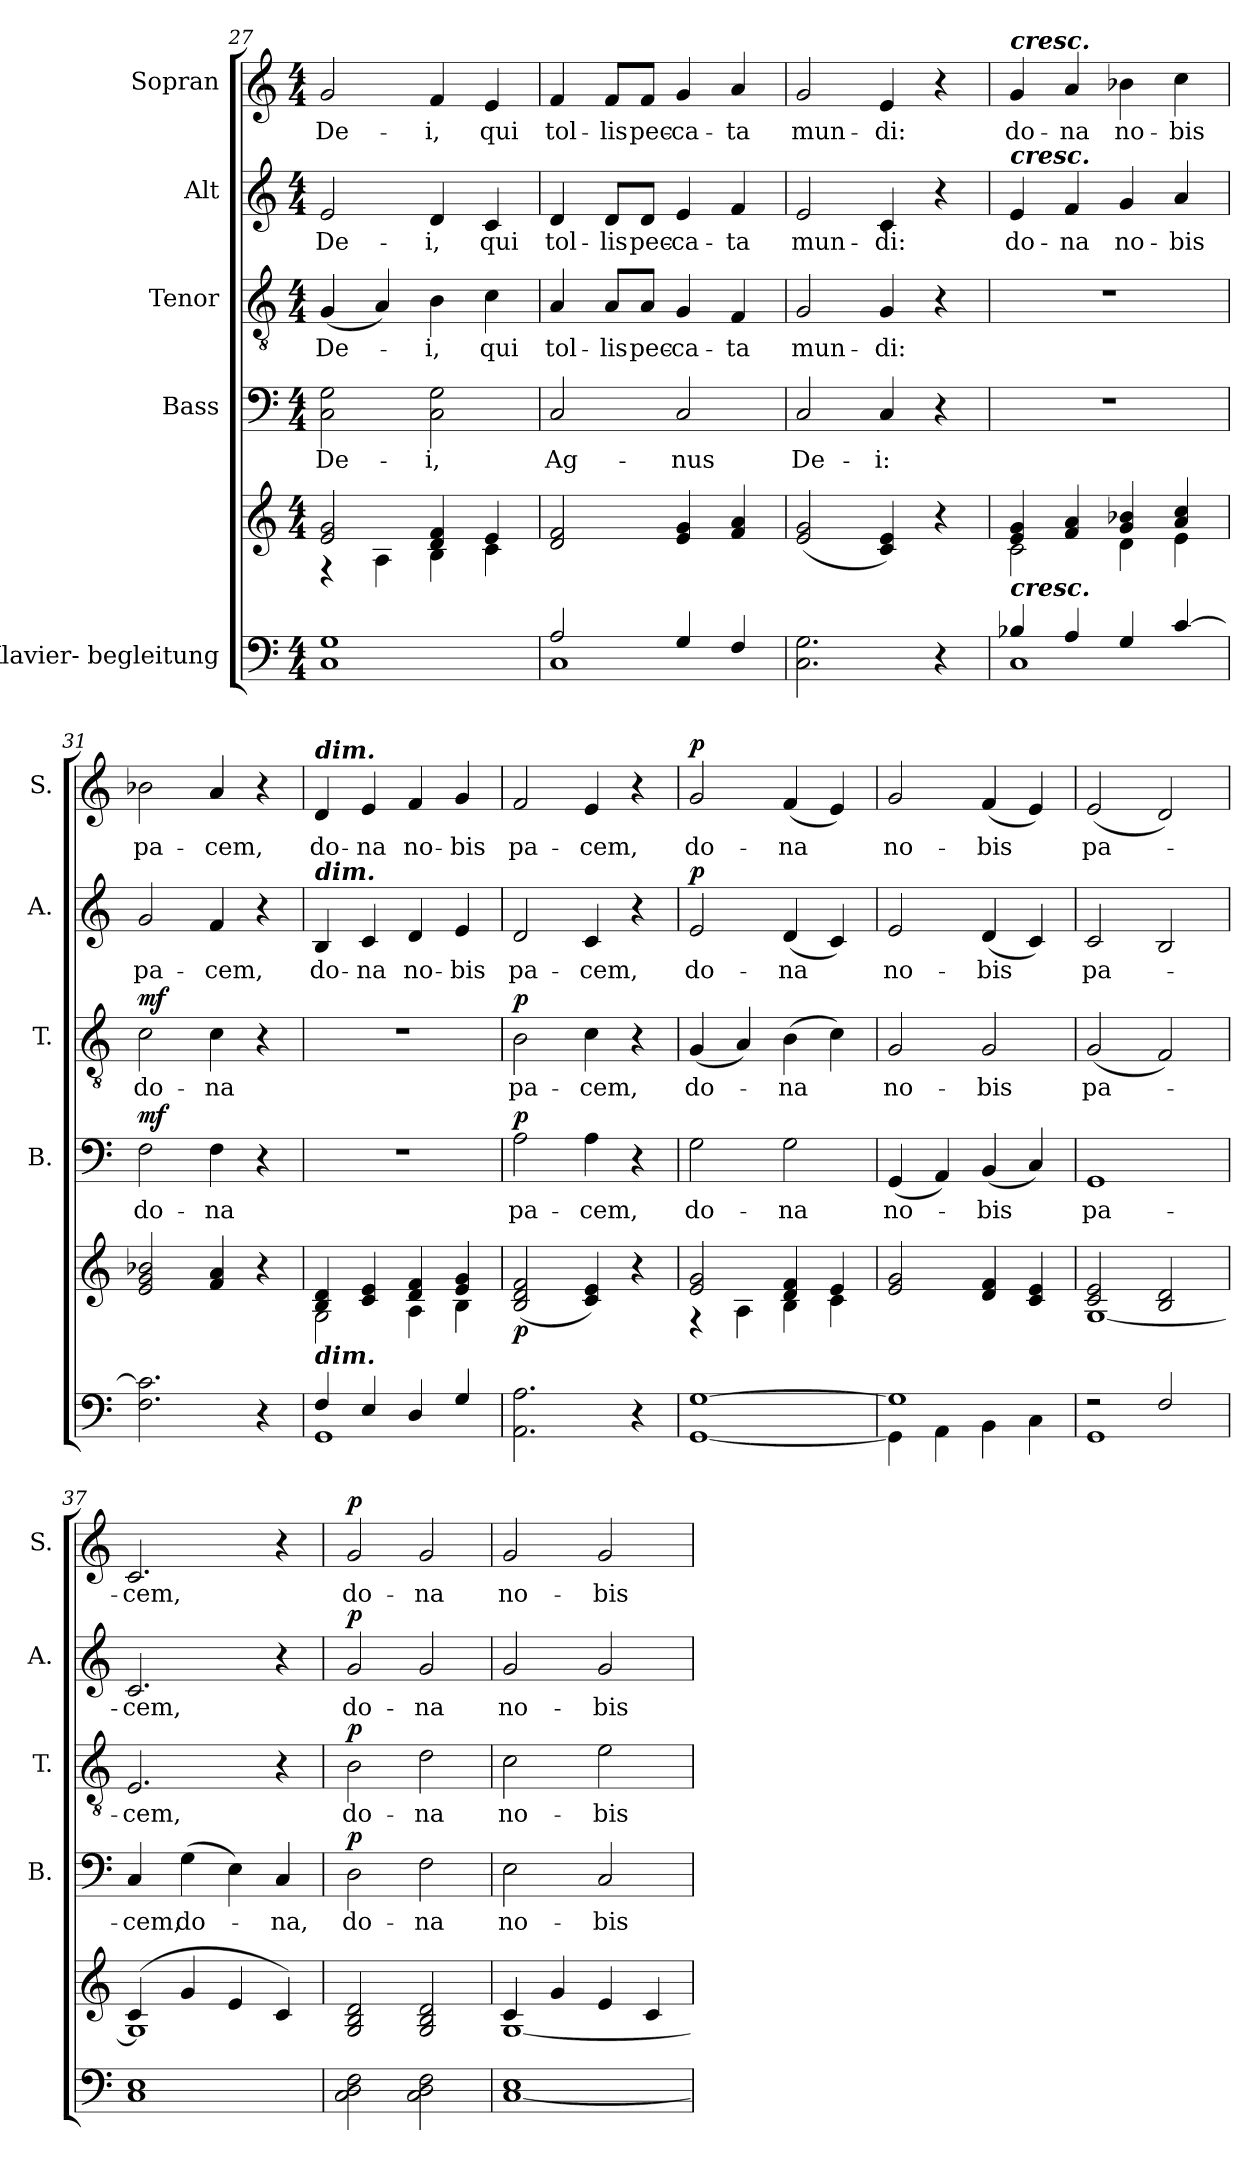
**kern	**kern	**dynam	**kern	**text	**dynam	**kern	**text	**dynam	**kern	**text	**dynam	**kern	**text	**dynam
*part5	*part5	*part5	*part4	*part4	*part4	*part3	*part3	*part3	*part2	*part2	*part2	*part1	*part1	*part1
*staff6	*staff5	*staff5/6	*staff4	*staff4	*staff4	*staff3	*staff3	*staff3	*staff2	*staff2	*staff2	*staff1	*staff1	*staff1
*I"Klavier- begleitung	*	*	*I"Bass	*	*	*I"Tenor	*	*	*I"Alt	*	*	*I"Sopran	*	*
*	*	*	*I'B.	*	*	*I'T.	*	*	*I'A.	*	*	*I'S.	*	*
*clefF4	*clefG2	*	*clefF4	*	*	*clefGv2	*	*	*clefG2	*	*	*clefG2	*	*
*k[]	*k[]	*	*k[]	*	*	*k[]	*	*	*k[]	*	*	*k[]	*	*
*M4/4	*M4/4	*	*M4/4	*	*	*M4/4	*	*	*M4/4	*	*	*M4/4	*	*
=27	=27	=27	=27	=27	=27	=27	=27	=27	=27	=27	=27	=27	=27	=27
*^	*^	*	*	*	*	*	*	*	*	*	*	*	*	*
1G	1C	2e/ 2g/	4rF	.	2C\ 2G\	De-	.	(4G/	De-	.	2e/	De-	.	2g/	De-	.
.	.	.	4A\	.	.	.	.	4A/)	.	.	.	.	.	.	.	.
.	.	4d/ 4f/	4B\	.	2C\ 2G\	-i,	.	4B\	-i,	.	4d/	-i,	.	4f/	-i,	.
.	.	4e/	4c\	.	.	.	.	4c\	qui	.	4c/	qui	.	4e/	qui	.
*	*	*v	*v	*	*	*	*	*	*	*	*	*	*	*	*	*
=28	=28	=28	=28	=28	=28	=28	=28	=28	=28	=28	=28	=28	=28	=28	=28
2A/	1C	2d/ 2f/	.	2C/	Ag-	.	4A/	tol-	.	4d/	tol-	.	4f/	tol-	.
.	.	.	.	.	.	.	8A/L	-lis	.	8d/L	-lis	.	8f/L	-lis	.
.	.	.	.	.	.	.	8A/J	pec-	.	8d/J	pec-	.	8f/J	pec-	.
4G/	.	4e/ 4g/	.	2C/	-nus	.	4G/	-ca-	.	4e/	-ca-	.	4g/	-ca-	.
4F/	.	4f/ 4a/	.	.	.	.	4F/	-ta	.	4f/	-ta	.	4a/	-ta	.
*v	*v	*	*	*	*	*	*	*	*	*	*	*	*	*	*
=29	=29	=29	=29	=29	=29	=29	=29	=29	=29	=29	=29	=29	=29	=29
2.C\ 2.G\	(2e/ 2g/	.	2C/	De-	.	2G/	mun-	.	2e/	mun-	.	2g/	mun-	.
.	4c/ 4e/)	.	4C/	-i:	.	4G/	-di:	.	4c/	-di:	.	4e/	-di:	.
4r	4r	.	4r	.	.	4r	.	.	4r	.	.	4r	.	.
=30	=30	=30	=30	=30	=30	=30	=30	=30	=30	=30	=30	=30	=30	=30
*^	*^	*	*	*	*	*	*	*	*	*	*	*	*	*
!	!	!	!	!	!	!	!	!	!	!	!	!	!	!LO:TX:a:Bi:t=cresc.	!	!
!	!	!	!	!	!	!	!	!	!	!	!LO:TX:a:Bi:t=cresc.	!	!	!	!	!
!	!	!LO:TX:b:Bi:t=cresc.	!	!	!	!	!	!	!	!	!	!	!	!	!	!
4B-X/	1C	4e/ 4g/	2c\	.	1r	.	.	1r	.	.	4e/	do-	.	4g/	do-	.
4A/	.	4f/ 4a/	.	.	.	.	.	.	.	.	4f/	-na	.	4a/	-na	.
4G/	.	4g/ 4b-X/	4d\	.	.	.	.	.	.	.	4g/	no-	.	4b-X\	no-	.
[4c/	.	4a/ 4cc/	4e\	.	.	.	.	.	.	.	4a/	-bis	.	4cc\	-bis	.
*v	*v	*	*	*	*	*	*	*	*	*	*	*	*	*	*	*
!!LO:PB:g=z
=31	=31	=31	=31	=31	=31	=31	=31	=31	=31	=31	=31	=31	=31	=31	=31
!	!	!	!	!	!	!LO:DY:a	!	!	!LO:DY:a	!	!	!	!	!	!
*	*v	*v	*	*	*	*	*	*	*	*	*	*	*	*	*
2.F\ 2.c\]	2e/ 2g/ 2b-X/	.	2F\	do-	mf	2c\	do-	mf	2g/	pa-	.	2b-X\	pa-	.
.	4f/ 4a/	.	4F\	-na	.	4c\	-na	.	4f/	-cem,	.	4a/	-cem,	.
4r	4r	.	4r	.	.	4r	.	.	4r	.	.	4r	.	.
=32	=32	=32	=32	=32	=32	=32	=32	=32	=32	=32	=32	=32	=32	=32
*^	*^	*	*	*	*	*	*	*	*	*	*	*	*	*
!	!	!	!	!	!	!	!	!	!	!	!	!	!	!LO:TX:a:Bi:t=dim.	!	!
!	!	!	!	!	!	!	!	!	!	!	!LO:TX:a:Bi:t=dim.	!	!	!	!	!
!	!	!LO:TX:b:Bi:t=dim.	!	!	!	!	!	!	!	!	!	!	!	!	!	!
4F/	1GG	4B/ 4d/	2G\	.	1r	.	.	1r	.	.	4B/	do-	.	4d/	do-	.
4E/	.	4c/ 4e/	.	.	.	.	.	.	.	.	4c/	-na	.	4e/	-na	.
4D/	.	4d/ 4f/	4A\	.	.	.	.	.	.	.	4d/	no-	.	4f/	no-	.
4G/	.	4e/ 4g/	4B\	.	.	.	.	.	.	.	4e/	-bis	.	4g/	-bis	.
*v	*v	*	*	*	*	*	*	*	*	*	*	*	*	*	*	*
=33	=33	=33	=33	=33	=33	=33	=33	=33	=33	=33	=33	=33	=33	=33	=33
!	!	!	!LO:DY:b	!	!	!LO:DY:a	!	!	!LO:DY:a	!	!	!	!	!	!
*	*v	*v	*	*	*	*	*	*	*	*	*	*	*	*	*
2.AA\ 2.A\	(2B/ 2d/ 2f/	p	2A\	pa-	p	2B\	pa-	p	2d/	pa-	.	2f/	pa-	.
.	4c/ 4e/)	.	4A\	-cem,	.	4c\	-cem,	.	4c/	-cem,	.	4e/	-cem,	.
4r	4r	.	4r	.	.	4r	.	.	4r	.	.	4r	.	.
=34	=34	=34	=34	=34	=34	=34	=34	=34	=34	=34	=34	=34	=34	=34
*^	*^	*	*	*	*	*	*	*	*	*	*	*	*	*
!	!	!	!	!	!	!	!	!	!	!	!	!	!LO:DY:a	!	!	!LO:DY:a
[1G	[1GG	2e/ 2g/	4rF	.	2G\	do-	.	(4G/	do-	.	2e/	do-	p	2g/	do-	p
.	.	.	4A\	.	.	.	.	4A/)	.	.	.	.	.	.	.	.
.	.	4d/ 4f/	4B\	.	2G\	-na	.	(>4B\	-na	.	(4d/	-na	.	(4f/	-na	.
.	.	4e/	4c\	.	.	.	.	4c\)	.	.	4c/)	.	.	4e/)	.	.
*	*	*v	*v	*	*	*	*	*	*	*	*	*	*	*	*	*
=35	=35	=35	=35	=35	=35	=35	=35	=35	=35	=35	=35	=35	=35	=35	=35
1G]	4GG\]	2e/ 2g/	.	(4GG/	no-	.	2G/	no-	.	2e/	no-	.	2g/	no-	.
.	4AA\	.	.	4AA/)	.	.	.	.	.	.	.	.	.	.	.
.	4BB\	4d/ 4f/	.	(4BB/	-bis	.	2G/	-bis	.	(4d/	-bis	.	(4f/	-bis	.
.	4C\	4c/ 4e/	.	4C/)	.	.	.	.	.	4c/)	.	.	4e/)	.	.
=36	=36	=36	=36	=36	=36	=36	=36	=36	=36	=36	=36	=36	=36	=36	=36
*	*	*^	*	*	*	*	*	*	*	*	*	*	*	*	*
2r	1GG	2c/ 2e/	[1G	.	1GG	pa-	.	(2G/	pa-	.	2c/	pa-	.	(2e/	pa-	.
2F/	.	2B/ 2d/	.	.	.	.	.	2F/)	.	.	2B/	.	.	2d/)	.	.
=37	=37	=37	=37	=37	=37	=37	=37	=37	=37	=37	=37	=37	=37	=37	=37	=37
1E	1C	(>4c/	1G]	.	4C/	-cem,	.	2.E/	-cem,	.	2.c/	-cem,	.	2.c/	-cem,	.
.	.	4g/	.	.	(>4G\	do-	.	.	.	.	.	.	.	.	.	.
.	.	4e/	.	.	4E\)	.	.	.	.	.	.	.	.	.	.	.
.	.	4c/)	.	.	4C/	-na,	.	4r	.	.	4r	.	.	4r	.	.
*v	*v	*	*	*	*	*	*	*	*	*	*	*	*	*	*	*
*	*v	*v	*	*	*	*	*	*	*	*	*	*	*	*	*
=38	=38	=38	=38	=38	=38	=38	=38	=38	=38	=38	=38	=38	=38	=38
!	!	!	!	!	!LO:DY:a	!	!	!LO:DY:a	!	!	!LO:DY:a	!	!	!LO:DY:a
2C\ 2D\ 2F\	2G/ 2B/ 2d/	.	2D\	do-	p	2B\	do-	p	2g/	do-	p	2g/	do-	p
2C\ 2D\ 2F\	2G/ 2B/ 2d/	.	2F\	-na	.	2d\	-na	.	2g/	-na	.	2g/	-na	.
=39	=39	=39	=39	=39	=39	=39	=39	=39	=39	=39	=39	=39	=39	=39
*	*^	*	*	*	*	*	*	*	*	*	*	*	*	*
[1C 1E	4c/	[1G	.	2E\	no-	.	2c\	no-	.	2g/	no-	.	2g/	no-	.
.	4g/	.	.	.	.	.	.	.	.	.	.	.	.	.	.
.	4e/	.	.	2C/	-bis	.	2e\	-bis	.	2g/	-bis	.	2g/	-bis	.
.	4c/	.	.	.	.	.	.	.	.	.	.	.	.	.	.
*	*v	*v	*	*	*	*	*	*	*	*	*	*	*	*	*
=	=	=	=	=	=	=	=	=	=	=	=	=	=	=
*-	*-	*-	*-	*-	*-	*-	*-	*-	*-	*-	*-	*-	*-	*-
